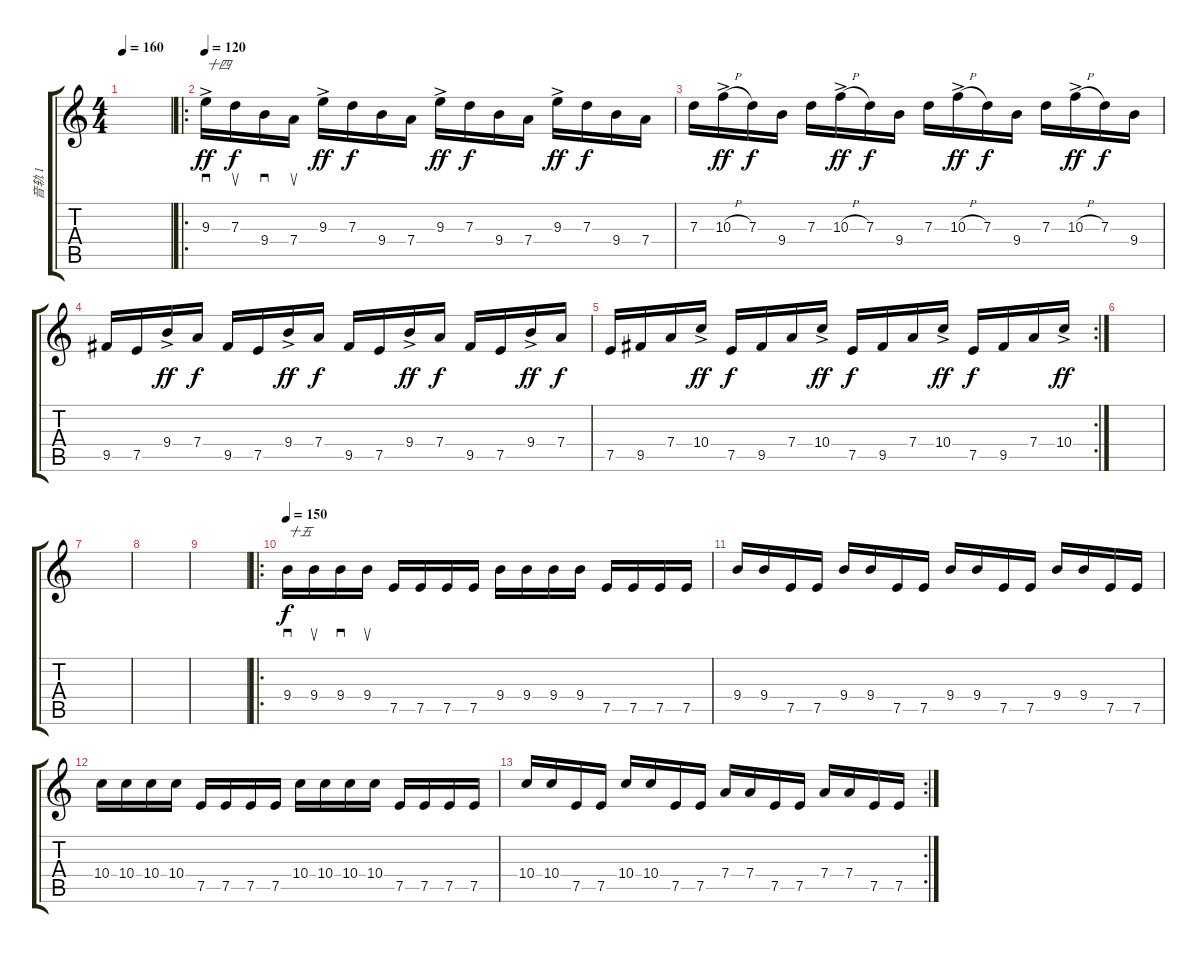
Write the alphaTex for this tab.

\track ("音轨 1" "音轨 1") {instrument distortionguitar}
\staff {score tabs}
\tuning (E4 B3 G3 D3 A2 E2) {hide}
\ts (4 4)
\tempo 160
\clef g2
\ks c
|
\ro
\tempo 120
9.3{ac}.16{sd txt "十四" dy ff} 7.3.16{su dy f} 9.4.16{sd} 7.4.16{su} 9.3{ac}.16{dy ff} 7.3.16{dy f} 9.4.16 7.4.16 9.3{ac}.16{dy ff} 7.3.16{dy f} 9.4.16 7.4.16 9.3{ac}.16{dy ff} 7.3.16{dy f} 9.4.16 7.4.16 |
7.3.16 10.3{h ac}.16{dy ff} 7.3.16{dy f} 9.4.16 7.3.16 10.3{h ac}.16{dy ff} 7.3.16{dy f} 9.4.16 7.3.16 10.3{h ac}.16{dy ff} 7.3.16{dy f} 9.4.16 7.3.16 10.3{h ac}.16{dy ff} 7.3.16{dy f} 9.4.16 |
9.5.16 7.5.16 9.4{ac}.16{dy ff} 7.4.16{dy f} 9.5.16 7.5.16 9.4{ac}.16{dy ff} 7.4.16{dy f} 9.5.16 7.5.16 9.4{ac}.16{dy ff} 7.4.16{dy f} 9.5.16 7.5.16 9.4{ac}.16{dy ff} 7.4.16{dy f} |
\rc 2
7.5.16 9.5.16 7.4.16 10.4{ac}.16{dy ff} 7.5.16{dy f} 9.5.16 7.4.16 10.4{ac}.16{dy ff} 7.5.16{dy f} 9.5.16 7.4.16 10.4{ac}.16{dy ff} 7.5.16{dy f} 9.5.16 7.4.16 10.4{ac}.16{dy ff} |
|
|
|
|
\ro
\tempo 150
9.4.16{sd txt "十五" dy f} 9.4.16{su} 9.4.16{sd} 9.4.16{su} 7.5.16 7.5.16 7.5.16 7.5.16 9.4.16 9.4.16 9.4.16 9.4.16 7.5.16 7.5.16 7.5.16 7.5.16 |
9.4.16 9.4.16 7.5.16 7.5.16 9.4.16 9.4.16 7.5.16 7.5.16 9.4.16 9.4.16 7.5.16 7.5.16 9.4.16 9.4.16 7.5.16 7.5.16 |
10.4.16 10.4.16 10.4.16 10.4.16 7.5.16 7.5.16 7.5.16 7.5.16 10.4.16 10.4.16 10.4.16 10.4.16 7.5.16 7.5.16 7.5.16 7.5.16 |
\rc 2
10.4.16 10.4.16 7.5.16 7.5.16 10.4.16 10.4.16 7.5.16 7.5.16 7.4.16 7.4.16 7.5.16 7.5.16 7.4.16 7.4.16 7.5.16 7.5.16
